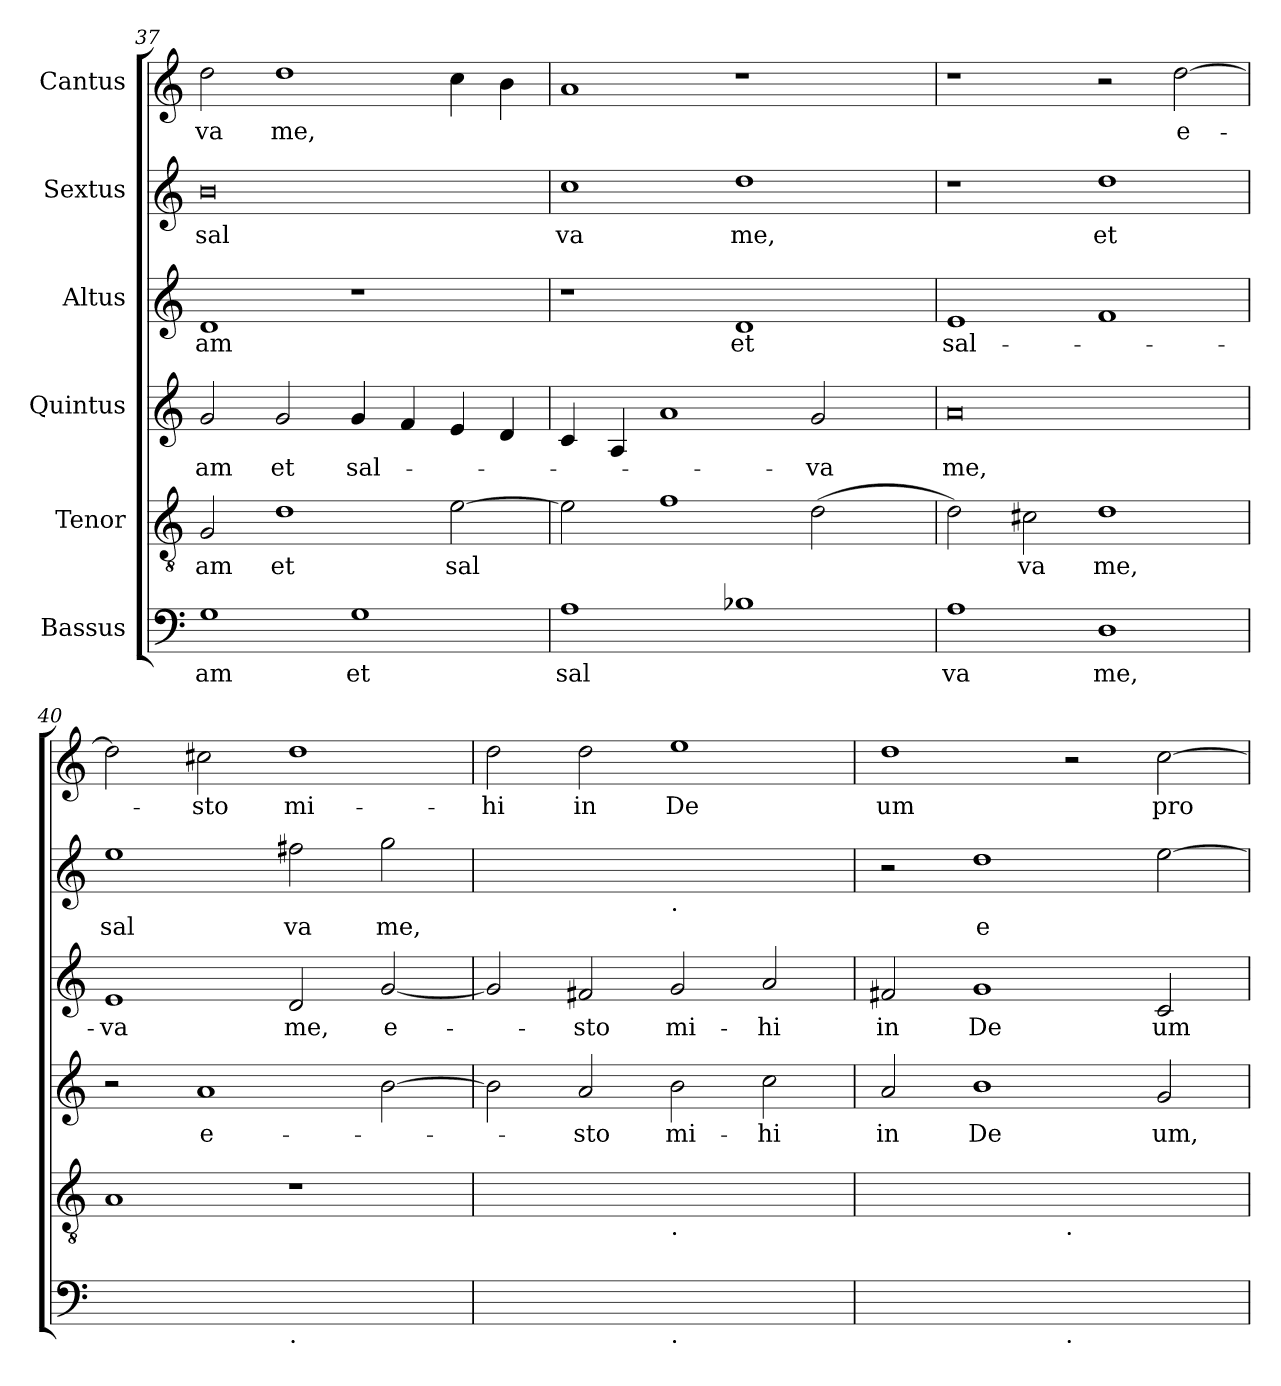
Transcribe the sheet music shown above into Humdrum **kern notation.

**kern	**text	**kern	**text	**kern	**text	**kern	**text	**kern	**text	**kern	**text
*part6	*part6	*part5	*part5	*part4	*part4	*part3	*part3	*part2	*part2	*part1	*part1
*staff6	*staff6	*staff5	*staff5	*staff4	*staff4	*staff3	*staff3	*staff2	*staff2	*staff1	*staff1
*I"Bassus	*	*I"Tenor	*	*I"Quintus	*	*I"Altus	*	*I"Sextus	*	*I"Cantus	*
*clefF4	*	*clefGv2	*	*clefG2	*	*clefG2	*	*clefG2	*	*clefG2	*
*k[]	*	*k[]	*	*k[]	*	*k[]	*	*k[]	*	*k[]	*
=37	=37	=37	=37	=37	=37	=37	=37	=37	=37	=37	=37
!	!LO:LY:b	!	!LO:LY:b	!	!LO:LY:b	!	!LO:LY:b	!	!LO:LY:b	!	!LO:LY:b
1G	am	2G/	am	2g/	-am	1d	-am	0b	sal	2dd\	-va
!	!	!	!LO:LY:b	!	!LO:LY:b	!	!	!	!	!	!LO:LY:b
.	.	1d	et	2g/	et	.	.	.	.	1dd	me,
!	!LO:LY:b	!	!	!	!LO:LY:b	!	!	!	!	!	!
1G	et	.	.	4g/	sal-	1r	.	.	.	.	.
.	.	.	.	4f/	.	.	.	.	.	.	.
!	!	!	!LO:LY:b	!	!	!	!	!	!	!	!
.	.	[>2e\	sal	4e/	.	.	.	.	.	4cc\	.
.	.	.	.	4d/	.	.	.	.	.	4b\	.
=38	=38	=38	=38	=38	=38	=38	=38	=38	=38	=38	=38
!	!LO:LY:b	!	!	!	!	!	!	!	!LO:LY:b	!	!
1A	sal	2e\]	.	4c/	.	1r	.	1cc	va	1a	.
.	.	.	.	4A/	.	.	.	.	.	.	.
.	.	1f	.	1a	.	.	.	.	.	.	.
!	!	!	!	!	!	!	!LO:LY:b	!	!LO:LY:b	!	!
1B-X	.	.	.	.	.	1d	et	1dd	me,	1r	.
!	!	!	!	!	!LO:LY:b	!	!	!	!	!	!
.	.	(>2d\	.	2g/	-va	.	.	.	.	.	.
4ryy	.	4ryy	.	4ryy	.	4ryy	.	4ryy	.	4ryy	.
=39	=39	=39	=39	=39	=39	=39	=39	=39	=39	=39	=39
!	!LO:LY:b	!	!	!	!LO:LY:b	!	!LO:LY:b	!	!	!	!
1A	va	2d\)	.	0a	me,	1e	sal-	1r	.	1r	.
!	!	!	!LO:LY:b	!	!	!	!	!	!	!	!
.	.	2c#X\	va	.	.	.	.	.	.	.	.
!	!LO:LY:b	!	!LO:LY:b	!	!	!	!	!	!LO:LY:b	!	!
1D	me,	1d	me,	.	.	1f	.	1dd	et	2r	.
!	!	!	!	!	!	!	!	!	!	!	!LO:LY:b
.	.	.	.	.	.	.	.	.	.	[>2dd\	e-
=40	=40	=40	=40	=40	=40	=40	=40	=40	=40	=40	=40
!	!	!	!	!	!	!	!LO:LY:b	!	!LO:LY:b	!	!
1ryy	.	1A	.	2r	.	1e	-va	1ee	sal	2dd\]	.
!	!	!	!	!	!LO:LY:b	!	!	!	!	!	!LO:LY:b
.	.	.	.	1a	e-	.	.	.	.	2cc#X\	-sto
!LO:TX:b:t=.	!	!	!	!	!	!	!	!	!	!	!
!	!	!	!	!	!	!	!LO:LY:b	!	!LO:LY:b	!	!LO:LY:b
1ryy	.	1r	.	.	.	2d/	me,	2ff#X\	va	1dd	mi-
!	!	!	!	!	!	!	!LO:LY:b	!	!LO:LY:b	!	!
.	.	.	.	[>2b\	.	[<2g/	e-	2gg\	me,	.	.
=41	=41	=41	=41	=41	=41	=41	=41	=41	=41	=41	=41
!	!	!	!	!	!	!	!	!	!	!	!LO:LY:b
1ryy	.	1ryy	.	2b\]	.	2g/]	.	1ryy	.	2dd\	-hi
!	!	!	!	!	!LO:LY:b	!	!LO:LY:b	!	!	!	!LO:LY:b
.	.	.	.	2a/	-sto	2f#X/	-sto	.	.	2dd\	in
!	!	!	!	!	!	!	!	!LO:TX:b:t=.	!	!	!
!	!	!LO:TX:b:t=.	!	!	!	!	!	!	!	!	!
!LO:TX:b:t=.	!	!	!	!	!	!	!	!	!	!	!
!	!	!	!	!	!LO:LY:b	!	!LO:LY:b	!	!	!	!LO:LY:b
1ryy	.	1ryy	.	2b\	mi-	2g/	mi-	1ryy	.	1ee	De
!	!	!	!	!	!LO:LY:b	!	!LO:LY:b	!	!	!	!
.	.	.	.	2cc\	-hi	2a/	-hi	.	.	.	.
=42	=42	=42	=42	=42	=42	=42	=42	=42	=42	=42	=42
!	!	!	!	!	!LO:LY:b	!	!LO:LY:b	!	!	!	!LO:LY:b
1ryy	.	1ryy	.	2a/	in	2f#X/	in	2r	.	1dd	-um
!	!	!	!	!	!LO:LY:b	!	!LO:LY:b	!	!LO:LY:b	!	!
.	.	.	.	1b	De	1g	De	1dd	e	.	.
!	!	!LO:TX:b:t=.	!	!	!	!	!	!	!	!	!
!LO:TX:b:t=.	!	!	!	!	!	!	!	!	!	!	!
1ryy	.	1ryy	.	.	.	.	.	.	.	2r	.
!	!	!	!	!	!LO:LY:b	!	!LO:LY:b	!	!	!	!LO:LY:b
.	.	.	.	2g/	-um,	2c/	-um	[>2ee\	.	[<2cc\	pro-
=	=	=	=	=	=	=	=	=	=	=	=
*-	*-	*-	*-	*-	*-	*-	*-	*-	*-	*-	*-
